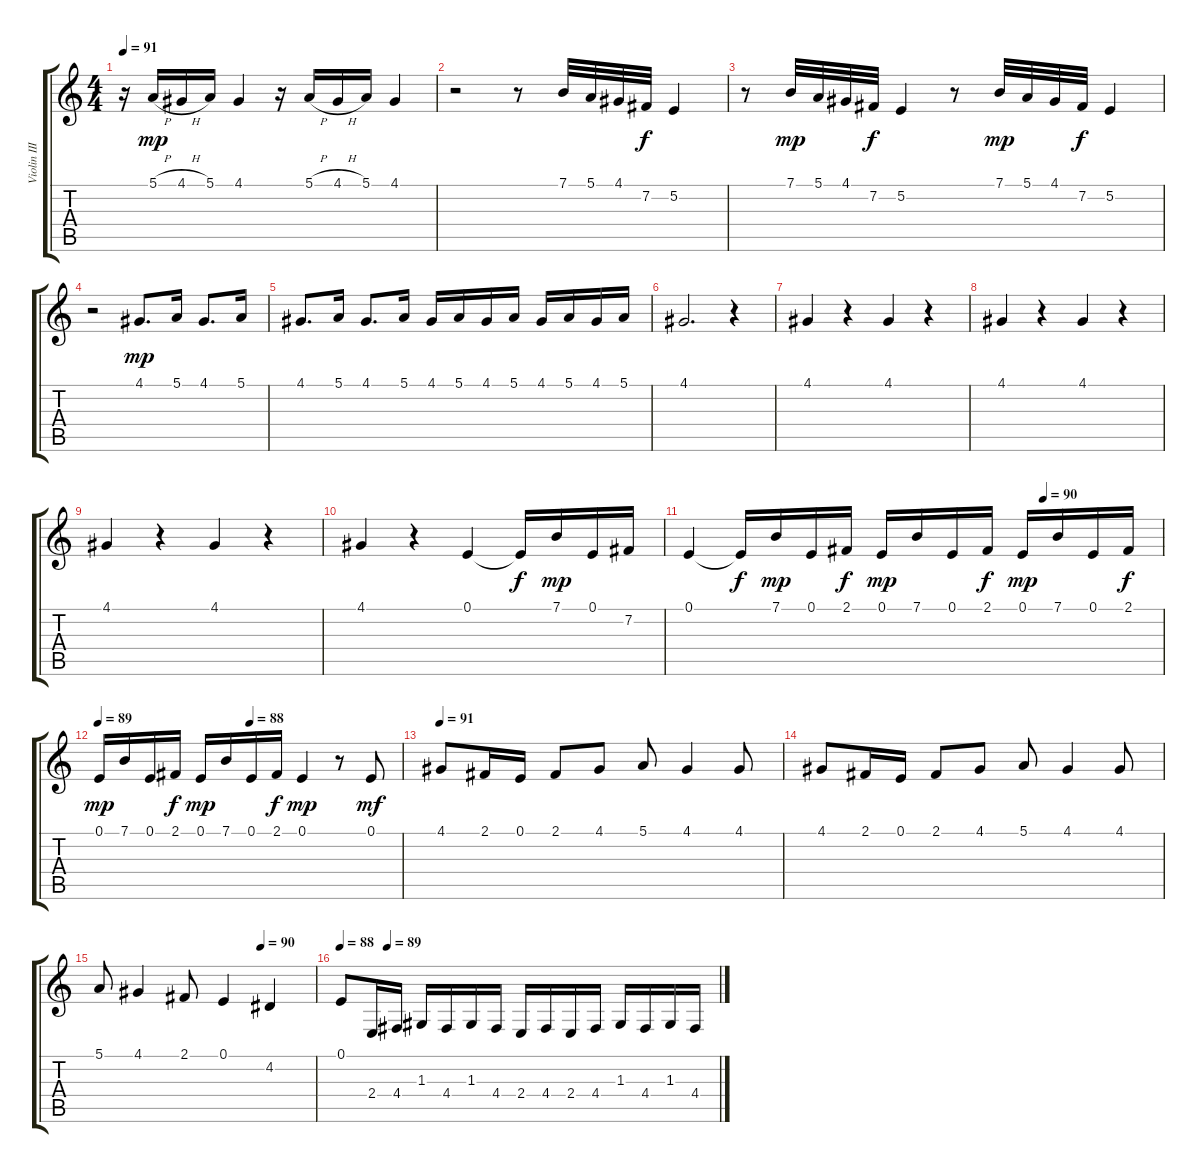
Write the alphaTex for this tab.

\track ("Violin III" "Violin III") {instrument violin}
\staff {score tabs}
\tuning (E4 B3 G3 D3 A2 E2) {hide}
\ts (4 4)
\tempo 91
\clef g2
\ks c
r.16{dy f} 5.1{h}.16{dy mp} 4.1{h}.16 5.1.16 4.1.4 r.16 5.1{h}.16 4.1{h}.16 5.1.16 4.1.4 |
r.2 r.8 7.1.32 5.1.32 4.1.32 7.2.32{dy f} 5.2.4 |
r.8 7.1.32{dy mp} 5.1.32 4.1.32 7.2.32{dy f} 5.2.4 r.8 7.1.32{dy mp} 5.1.32 4.1.32 7.2.32{dy f} 5.2.4 |
r.2 4.1.8{d dy mp} 5.1.16 4.1.8{d} 5.1.16 |
4.1.8{d} 5.1.16 4.1.8{d} 5.1.16 4.1.16 5.1.16 4.1.16 5.1.16 4.1.16 5.1.16 4.1.16 5.1.16 |
4.1.2{d} r.4 |
4.1.4 r.4 4.1.4 r.4 |
4.1.4 r.4 4.1.4 r.4 |
4.1.4 r.4 4.1.4 r.4 |
4.1.4 r.4 0.1.4 0.1{t}.16{dy f} 7.1.16{dy mp} 0.1.16 7.2.16 |
\tempo (90 0.75)
0.1.4 0.1{t}.16{dy f} 7.1.16{dy mp} 0.1.16 2.1.16{dy f} 0.1.16{dy mp} 7.1.16 0.1.16 2.1.16{dy f} 0.1.16{dy mp} 7.1.16 0.1.16 2.1.16{dy f} |
\tempo 89
\tempo (88 0.5)
0.1.16{dy mp} 7.1.16 0.1.16 2.1.16{dy f} 0.1.16{dy mp} 7.1.16 0.1.16 2.1.16{dy f} 0.1.4{dy mp} r.8 0.1.8{dy mf} |
\tempo 91
4.1.8 2.1.16 0.1.16 2.1.8 4.1.8 5.1.8 4.1.4 4.1.8 |
4.1.8 2.1.16 0.1.16 2.1.8 4.1.8 5.1.8 4.1.4 4.1.8 |
\tempo (90 0.75)
5.1.8 4.1.4 2.1.8 0.1.4 4.2.4 |
\tempo 88
\tempo (89 0.125)
0.1.8 2.4.16 4.4.16 1.3.16 4.4.16 1.3.16 4.4.16 2.4.16 4.4.16 2.4.16 4.4.16 1.3.16 4.4.16 1.3.16 4.4.16
